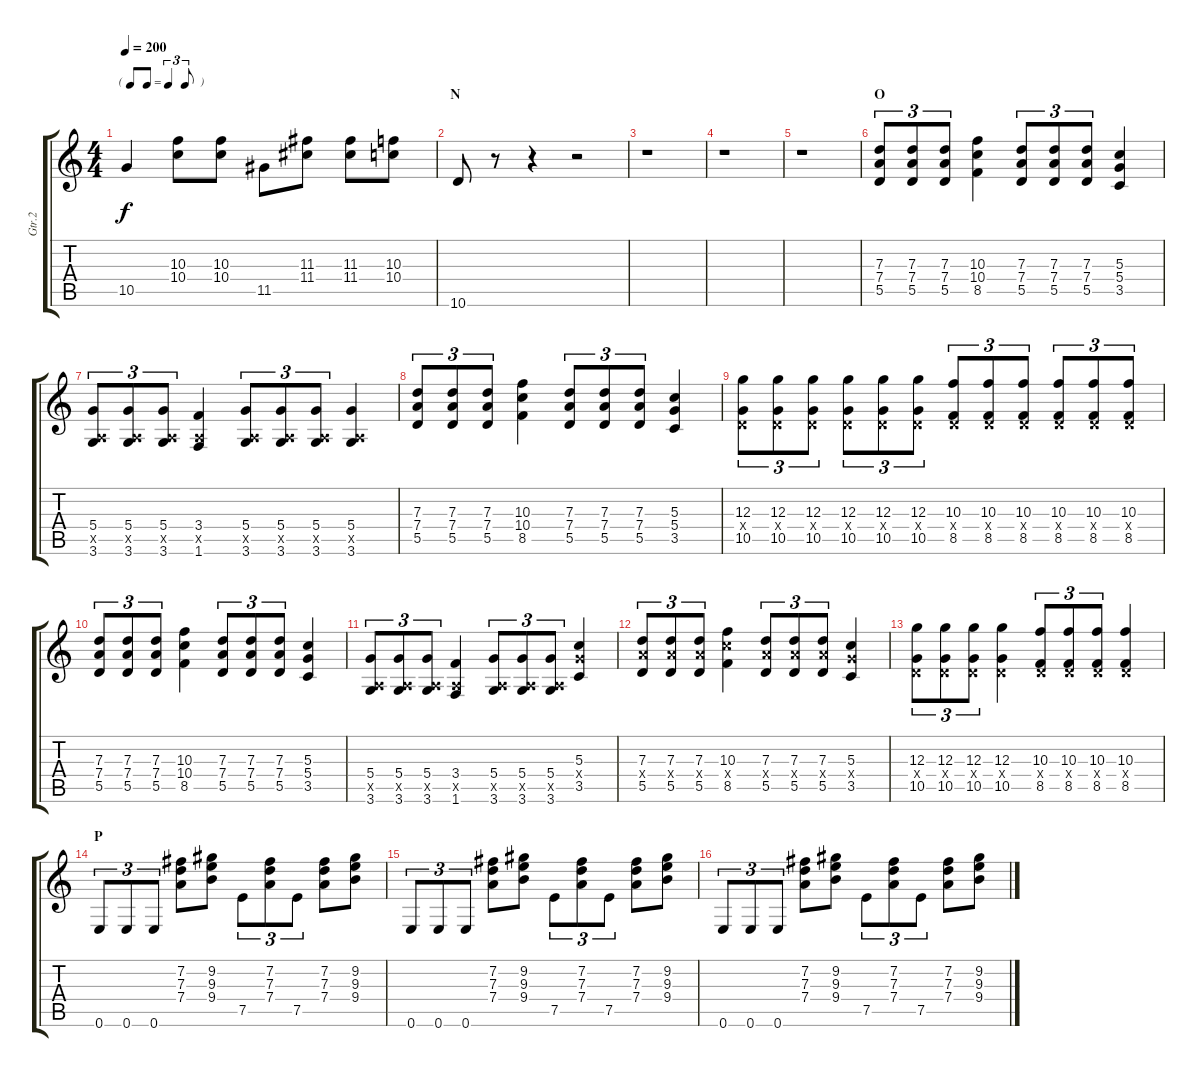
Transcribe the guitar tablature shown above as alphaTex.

\track ("Gtr.2" "Gtr.2") {instrument overdrivenguitar}
\staff {score tabs}
\tuning (E4 B3 G3 D3 A2 E2) {hide}
\ts (4 4)
\tf triplet8th
\tempo 200
\clef g2
\ks c
10.5.4{dy f} (10.3 10.4).8 (10.3 10.4).8 11.5.8 (11.3 11.4).8 (11.3 11.4).8 (10.3 10.4).8 |
\section ("" "N")
10.6.8 r.8 r.4 r.2 |
r.1 |
r.1 |
r.1 |
\section ("" "O")
(7.3 7.4 5.5).8{tu (3 2)} (7.3 7.4 5.5).8{tu (3 2)} (7.3 7.4 5.5).8{tu (3 2)} (10.3 10.4 8.5).4 (7.3 7.4 5.5).8{tu (3 2)} (7.3 7.4 5.5).8{tu (3 2)} (7.3 7.4 5.5).8{tu (3 2)} (5.3 5.4 3.5).4 |
(5.4 0.5{x} 3.6).8{tu (3 2)} (5.4 0.5{x} 3.6).8{tu (3 2)} (5.4 0.5{x} 3.6).8{tu (3 2)} (3.4 0.5{x} 1.6).4 (5.4 0.5{x} 3.6).8{tu (3 2)} (5.4 0.5{x} 3.6).8{tu (3 2)} (5.4 0.5{x} 3.6).8{tu (3 2)} (5.4 0.5{x} 3.6).4 |
(7.3 7.4 5.5).8{tu (3 2)} (7.3 7.4 5.5).8{tu (3 2)} (7.3 7.4 5.5).8{tu (3 2)} (10.3 10.4 8.5).4 (7.3 7.4 5.5).8{tu (3 2)} (7.3 7.4 5.5).8{tu (3 2)} (7.3 7.4 5.5).8{tu (3 2)} (5.3 5.4 3.5).4 |
(12.3 0.4{x} 10.5).8{tu (3 2)} (12.3 0.4{x} 10.5).8{tu (3 2)} (12.3 0.4{x} 10.5).8{tu (3 2)} (12.3 0.4{x} 10.5).8{tu (3 2)} (12.3 0.4{x} 10.5).8{tu (3 2)} (12.3 0.4{x} 10.5).8{tu (3 2)} (10.3 0.4{x} 8.5).8{tu (3 2)} (10.3 0.4{x} 8.5).8{tu (3 2)} (10.3 0.4{x} 8.5).8{tu (3 2)} (10.3 0.4{x} 8.5).8{tu (3 2)} (10.3 0.4{x} 8.5).8{tu (3 2)} (10.3 0.4{x} 8.5).8{tu (3 2)} |
(7.3 7.4 5.5).8{tu (3 2)} (7.3 7.4 5.5).8{tu (3 2)} (7.3 7.4 5.5).8{tu (3 2)} (10.3 10.4 8.5).4 (7.3 7.4 5.5).8{tu (3 2)} (7.3 7.4 5.5).8{tu (3 2)} (7.3 7.4 5.5).8{tu (3 2)} (5.3 5.4 3.5).4 |
(5.4 0.5{x} 3.6).8{tu (3 2)} (5.4 0.5{x} 3.6).8{tu (3 2)} (5.4 0.5{x} 3.6).8{tu (3 2)} (3.4 0.5{x} 1.6).4 (5.4 0.5{x} 3.6).8{tu (3 2)} (5.4 0.5{x} 3.6).8{tu (3 2)} (5.4 0.5{x} 3.6).8{tu (3 2)} (5.3 5.4{x} 3.5).4 |
(7.3 7.4{x} 5.5).8{tu (3 2)} (7.3 7.4{x} 5.5).8{tu (3 2)} (7.3 7.4{x} 5.5).8{tu (3 2)} (10.3 10.4{x} 8.5).4 (7.3 7.4{x} 5.5).8{tu (3 2)} (7.3 7.4{x} 5.5).8{tu (3 2)} (7.3 7.4{x} 5.5).8{tu (3 2)} (5.3 5.4{x} 3.5).4 |
(12.3 0.4{x} 10.5).8{tu (3 2)} (12.3 0.4{x} 10.5).8{tu (3 2)} (12.3 0.4{x} 10.5).8{tu (3 2)} (12.3 0.4{x} 10.5).4 (10.3 0.4{x} 8.5).8{tu (3 2)} (10.3 0.4{x} 8.5).8{tu (3 2)} (10.3 0.4{x} 8.5).8{tu (3 2)} (10.3 0.4{x} 8.5).4 |
\section ("" "P")
0.6.8{tu (3 2)} 0.6.8{tu (3 2)} 0.6.8{tu (3 2)} (7.2 7.3 7.4).8 (9.2 9.3 9.4).8 7.5.8{tu (3 2)} (7.2 7.3 7.4).8{tu (3 2)} 7.5.8{tu (3 2)} (7.2 7.3 7.4).8 (9.2 9.3 9.4).8 |
0.6.8{tu (3 2)} 0.6.8{tu (3 2)} 0.6.8{tu (3 2)} (7.2 7.3 7.4).8 (9.2 9.3 9.4).8 7.5.8{tu (3 2)} (7.2 7.3 7.4).8{tu (3 2)} 7.5.8{tu (3 2)} (7.2 7.3 7.4).8 (9.2 9.3 9.4).8 |
0.6.8{tu (3 2)} 0.6.8{tu (3 2)} 0.6.8{tu (3 2)} (7.2 7.3 7.4).8 (9.2 9.3 9.4).8 7.5.8{tu (3 2)} (7.2 7.3 7.4).8{tu (3 2)} 7.5.8{tu (3 2)} (7.2 7.3 7.4).8 (9.2 9.3 9.4).8
